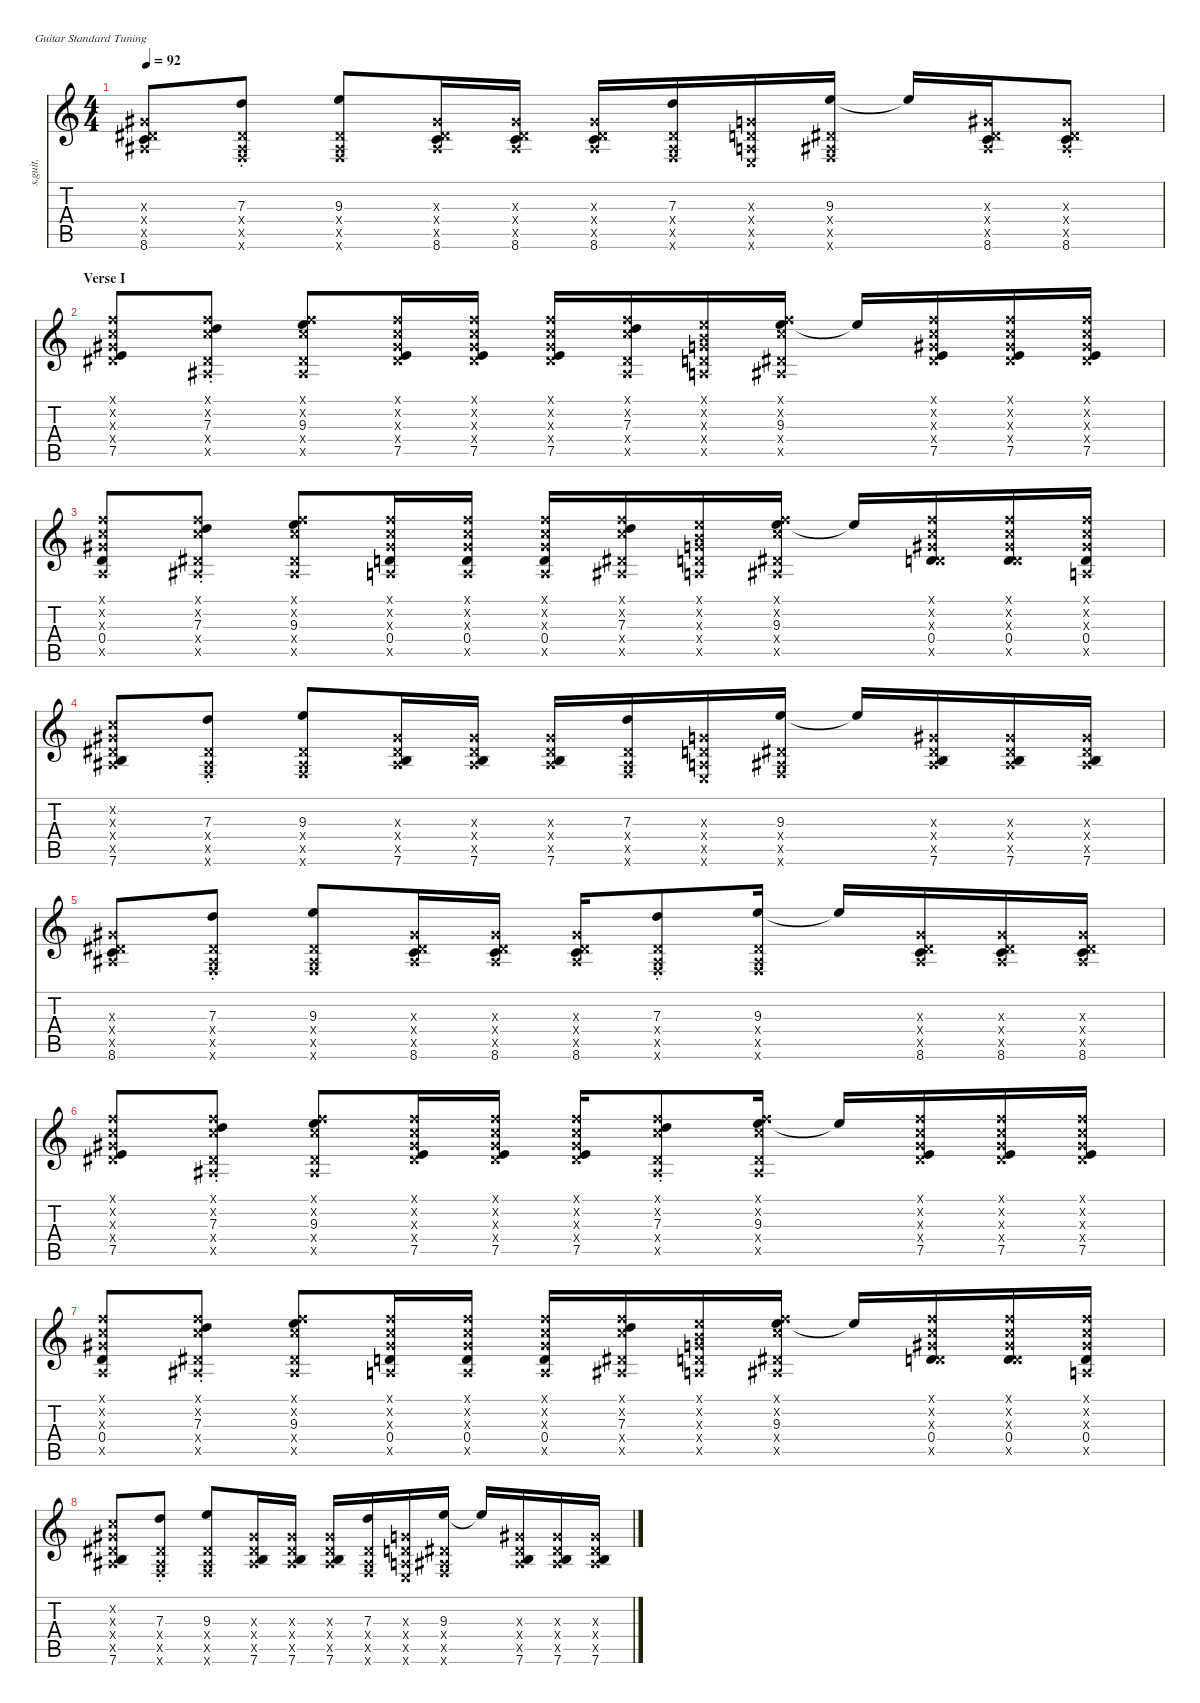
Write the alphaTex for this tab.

\defaultSystemsLayout 4
\hideDynamics
\bracketExtendMode nobrackets
\track ("John Frusciante | 1962 Fender Stratocaster | Rhythm Guitar" "s.guit.") {instrument overdrivenguitar}
\staff {score tabs}
\tuning (E4 B3 G3 D3 A2 E2)
\ts (4 4)
\tempo 92
\clef g2
\ks c
(1.3{x acc #} 1.4{x acc #} 1.5{x acc #} 8.6).8{dy f} (7.3{st} 1.4{x acc #} 1.5{x acc #} 1.6{x}).8 (9.3 1.4{x acc #} 1.5{x acc #} 1.6{x}).8 (1.3{x acc #} 1.4{x acc #} 1.5{x acc #} 8.6).16 (1.3{x acc #} 1.4{x acc #} 1.5{x acc #} 8.6).16 (1.3{x acc #} 1.4{x acc #} 1.5{x acc #} 8.6).16 (7.3 1.4{x acc #} 1.5{x acc #} 1.6{x}).16 (0.3{x} 0.4{x} 0.5{x} 0.6{x}).16 (9.3 1.4{x acc #} 1.5{x acc #} 1.6{x}).16 9.3{t}.16 (1.3{x acc #} 1.4{x acc #} 1.5{x acc #} 8.6).16 (1.3{x acc #} 1.4{x acc #} 1.5{x acc #} 8.6{st}).8 |
\section ("" "Verse I")
(1.1{x} 1.2{x} 1.3{x acc #} 1.4{x acc #} 7.5).8 (1.1{x} 1.2{x} 7.3{st} 1.4{x acc #} 1.5{x acc #}).8 (1.1{x} 1.2{x} 9.3 1.4{x acc #} 1.5{x acc #}).8 (1.1{x} 1.2{x} 1.3{x acc #} 1.4{x acc #} 7.5).16 (1.1{x} 1.2{x} 1.3{x acc #} 1.4{x acc #} 7.5).16 (1.1{x} 1.2{x} 1.3{x acc #} 1.4{x acc #} 7.5).16 (1.1{x} 1.2{x} 7.3 1.4{x acc #} 1.5{x acc #}).16 (0.1{x} 0.2{x} 0.3{x} 0.4{x} 0.5{x}).16 (1.1{x} 1.2{x} 9.3 1.4{x acc #} 1.5{x acc #}).16 9.3{t}.16 (1.1{x} 1.2{x} 1.3{x acc #} 1.4{x acc #} 7.5).16 (1.1{x} 1.2{x} 1.3{x acc #} 1.4{x acc #} 7.5).16 (1.1{x} 1.2{x} 1.3{x acc #} 1.4{x acc #} 7.5).16 |
(1.1{x} 1.2{x} 1.3{x acc #} 0.4 0.5{x}).8 (1.1{x} 1.2{x} 7.3{st} 1.4{x acc #} 1.5{x acc #}).8 (1.1{x} 1.2{x} 9.3 1.4{x acc #} 1.5{x acc #}).8 (1.1{x} 1.2{x} 1.3{x acc #} 0.4 0.5{x}).16 (1.1{x} 1.2{x} 1.3{x acc #} 0.4 0.5{x}).16 (1.1{x} 1.2{x} 1.3{x acc #} 0.4 0.5{x}).16 (1.1{x} 1.2{x} 7.3 1.4{x acc #} 1.5{x acc #}).16 (0.1{x} 0.2{x} 0.3{x} 0.4{x} 0.5{x}).16 (1.1{x} 1.2{x} 9.3 1.4{x acc #} 1.5{x acc #}).16 9.3{t}.16 (1.1{x} 1.2{x} 1.3{x acc #} 0.4 5.5{x}).16 (1.1{x} 1.2{x} 1.3{x acc #} 0.4 5.5{x}).16 (1.1{x} 1.2{x} 1.3{x acc #} 0.4 0.5{x}).16 |
(1.2{x} 1.3{x acc #} 1.4{x acc #} 1.5{x acc #} 7.6).8 (7.3{st} 1.4{x acc #} 1.5{x acc #} 1.6{x}).8 (9.3 1.4{x acc #} 1.5{x acc #} 1.6{x}).8 (1.3{x acc #} 1.4{x acc #} 1.5{x acc #} 7.6).16 (1.3{x acc #} 1.4{x acc #} 1.5{x acc #} 7.6).16 (1.3{x acc #} 1.4{x acc #} 1.5{x acc #} 7.6).16 (7.3 1.4{x acc #} 1.5{x acc #} 1.6{x}).16 (0.3{x} 0.4{x} 0.5{x} 0.6{x}).16 (9.3 1.4{x acc #} 1.5{x acc #} 1.6{x}).16 9.3{t}.16 (1.3{x acc #} 1.4{x acc #} 1.5{x acc #} 7.6).16 (1.3{x acc #} 1.4{x acc #} 1.5{x acc #} 7.6).16 (1.3{x acc #} 1.4{x acc #} 1.5{x acc #} 7.6).16 |
(1.3{x acc #} 1.4{x acc #} 1.5{x acc #} 8.6).8 (7.3{st} 1.4{x acc #} 1.5{x acc #} 1.6{x}).8 (9.3 1.4{x acc #} 1.5{x acc #} 1.6{x}).8 (1.3{x acc #} 1.4{x acc #} 1.5{x acc #} 8.6).16 (1.3{x acc #} 1.4{x acc #} 1.5{x acc #} 8.6).16 (1.3{x acc #} 1.4{x acc #} 1.5{x acc #} 8.6).16 (7.3{st} 1.4{x acc #} 1.5{x acc #} 1.6{x}).8 (9.3 1.4{x acc #} 1.5{x acc #} 1.6{x}).16 9.3{t}.16 (1.3{x acc #} 1.4{x acc #} 1.5{x acc #} 8.6).16 (1.3{x acc #} 1.4{x acc #} 1.5{x acc #} 8.6).16 (1.3{x acc #} 1.4{x acc #} 1.5{x acc #} 8.6).16 |
(1.1{x} 1.2{x} 1.3{x acc #} 1.4{x acc #} 7.5).8 (1.1{x} 1.2{x} 7.3{st} 1.4{x acc #} 1.5{x acc #}).8 (1.1{x} 1.2{x} 9.3 1.4{x acc #} 1.5{x acc #}).8 (1.1{x} 1.2{x} 1.3{x acc #} 1.4{x acc #} 7.5).16 (1.1{x} 1.2{x} 1.3{x acc #} 1.4{x acc #} 7.5).16 (1.1{x} 1.2{x} 1.3{x acc #} 1.4{x acc #} 7.5).16 (1.1{x} 1.2{x} 7.3{st} 1.4{x acc #} 1.5{x acc #}).8 (1.1{x} 1.2{x} 9.3 1.4{x acc #} 1.5{x acc #}).16 9.3{t}.16 (1.1{x} 1.2{x} 1.3{x acc #} 1.4{x acc #} 7.5).16 (1.1{x} 1.2{x} 1.3{x acc #} 1.4{x acc #} 7.5).16 (1.1{x} 1.2{x} 1.3{x acc #} 1.4{x acc #} 7.5).16 |
(1.1{x} 1.2{x} 1.3{x acc #} 0.4 0.5{x}).8 (1.1{x} 1.2{x} 7.3{st} 1.4{x acc #} 1.5{x acc #}).8 (1.1{x} 1.2{x} 9.3 1.4{x acc #} 1.5{x acc #}).8 (1.1{x} 1.2{x} 1.3{x acc #} 0.4 0.5{x}).16 (1.1{x} 1.2{x} 1.3{x acc #} 0.4 0.5{x}).16 (1.1{x} 1.2{x} 1.3{x acc #} 0.4 0.5{x}).16 (1.1{x} 1.2{x} 7.3 1.4{x acc #} 1.5{x acc #}).16 (0.1{x} 0.2{x} 0.3{x} 0.4{x} 0.5{x}).16 (1.1{x} 1.2{x} 9.3 1.4{x acc #} 1.5{x acc #}).16 9.3{t}.16 (1.1{x} 1.2{x} 1.3{x acc #} 0.4 5.5{x}).16 (1.1{x} 1.2{x} 1.3{x acc #} 0.4 5.5{x}).16 (1.1{x} 1.2{x} 1.3{x acc #} 0.4 0.5{x}).16 |
(1.2{x} 1.3{x acc #} 1.4{x acc #} 1.5{x acc #} 7.6).8 (7.3{st} 1.4{x acc #} 1.5{x acc #} 1.6{x}).8 (9.3 1.4{x acc #} 1.5{x acc #} 1.6{x}).8 (1.3{x acc #} 1.4{x acc #} 1.5{x acc #} 7.6).16 (1.3{x acc #} 1.4{x acc #} 1.5{x acc #} 7.6).16 (1.3{x acc #} 1.4{x acc #} 1.5{x acc #} 7.6).16 (7.3 1.4{x acc #} 1.5{x acc #} 1.6{x}).16 (0.3{x} 0.4{x} 0.5{x} 0.6{x}).16 (9.3 1.4{x acc #} 1.5{x acc #} 1.6{x}).16 9.3{t}.16 (1.3{x acc #} 1.4{x acc #} 1.5{x acc #} 7.6).16 (1.3{x acc #} 1.4{x acc #} 1.5{x acc #} 7.6).16 (1.3{x acc #} 1.4{x acc #} 1.5{x acc #} 7.6).16
